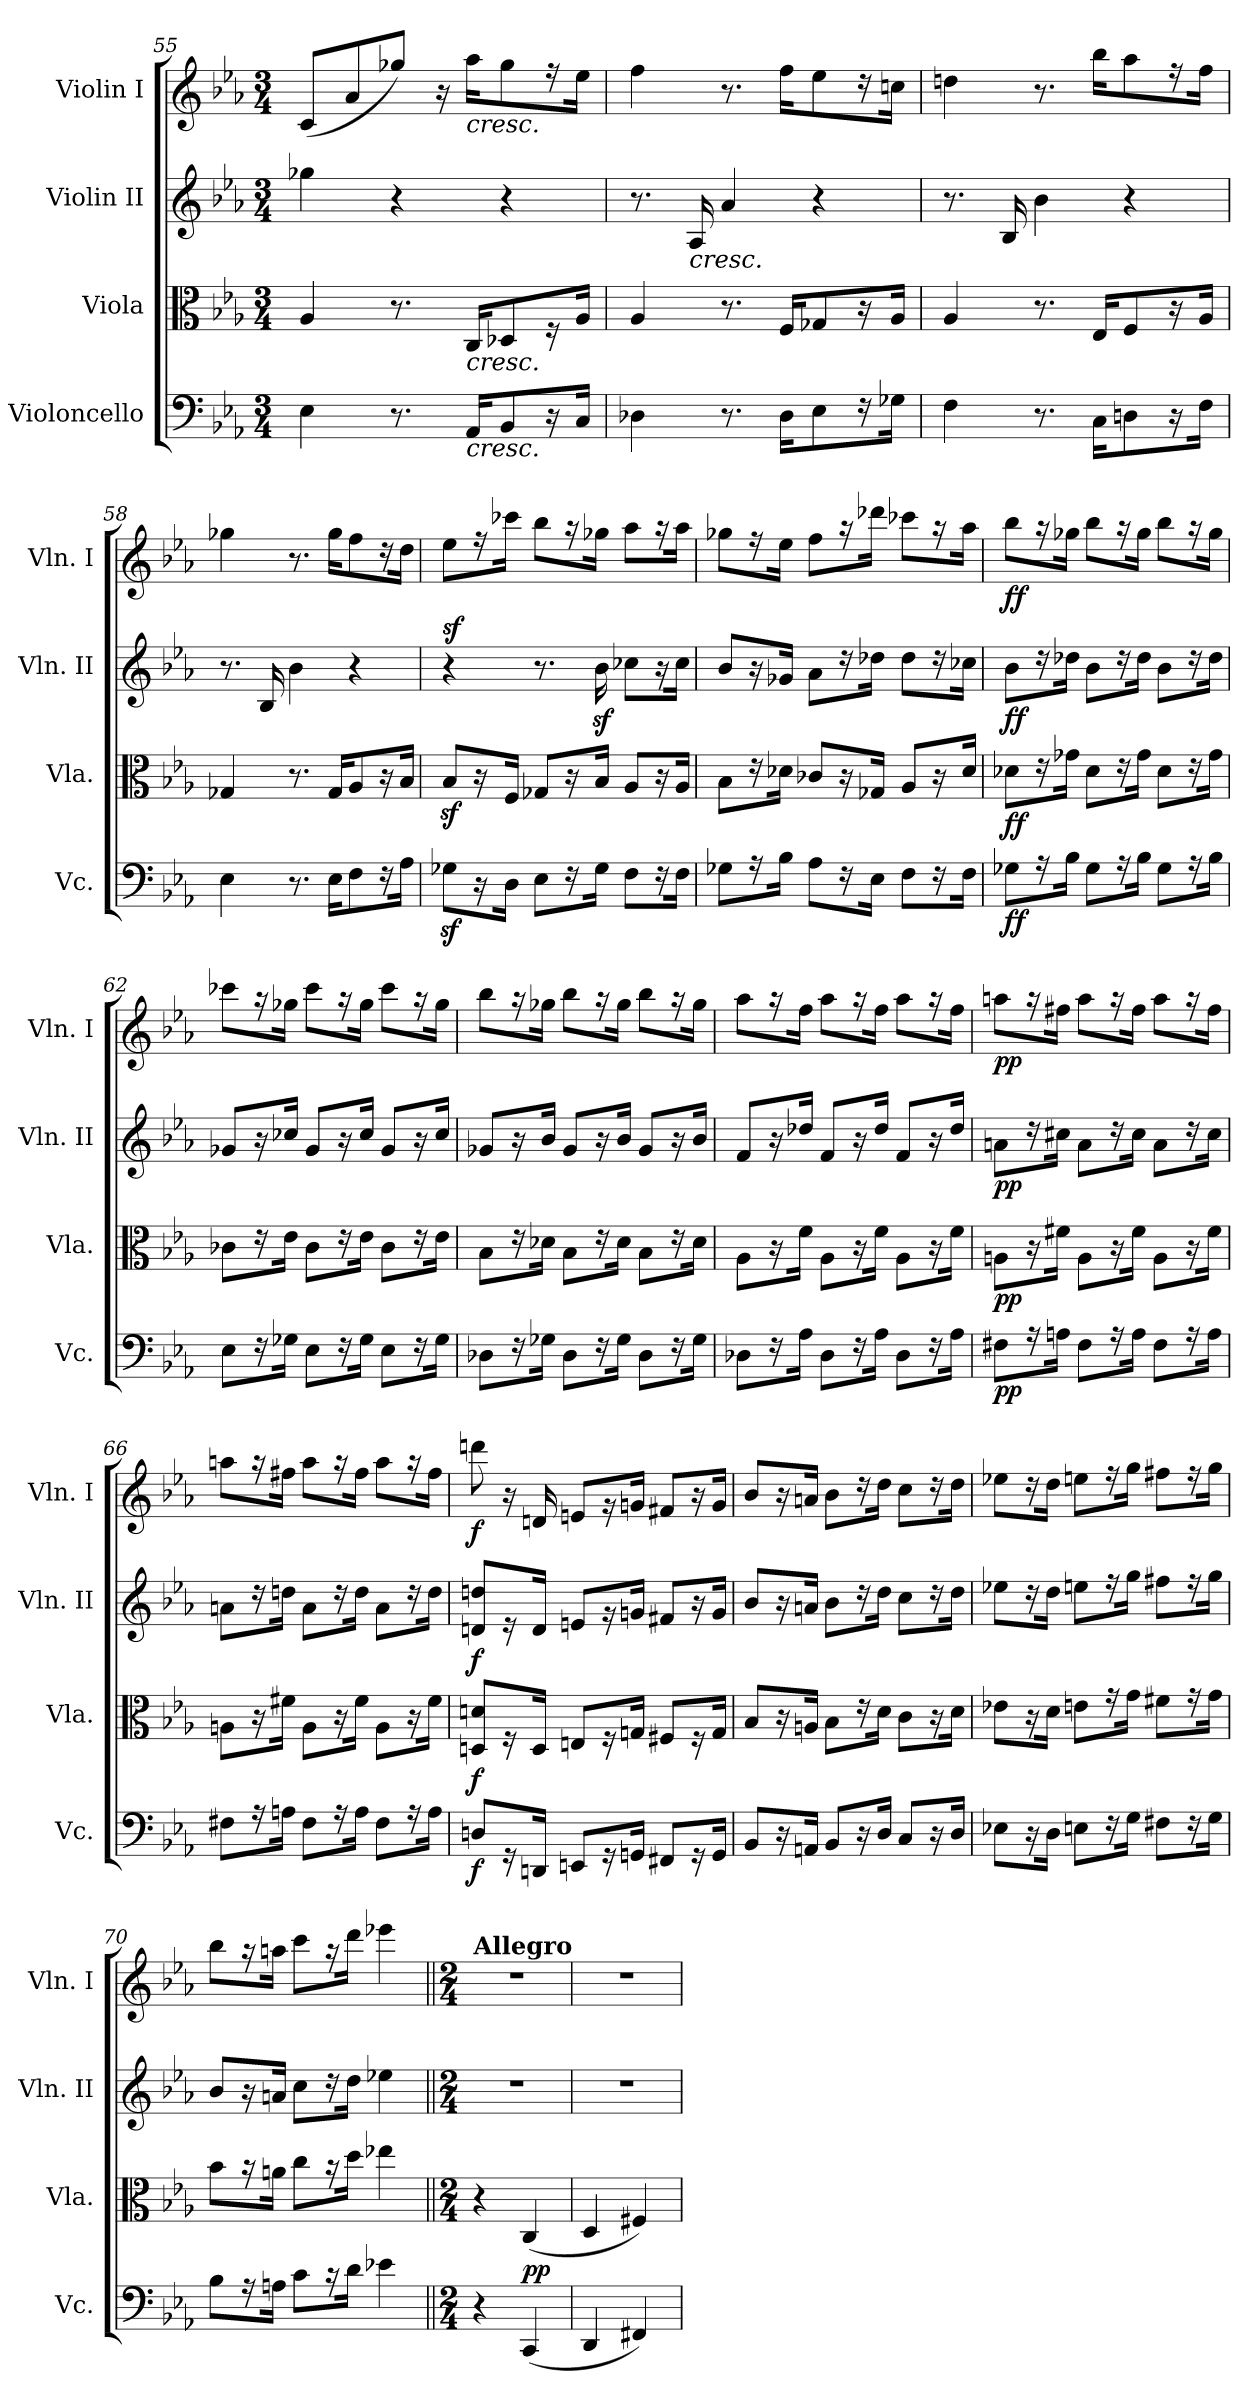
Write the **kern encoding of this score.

**kern	**dynam	**kern	**dynam	**kern	**dynam	**kern	**dynam
*part4	*part4	*part3	*part3	*part2	*part2	*part1	*part1
*staff4	*staff4	*staff3	*staff3	*staff2	*staff2	*staff1	*staff1
*I"Violoncello	*	*I"Viola	*	*I"Violin II	*	*I"Violin I	*
*I'Vc.	*	*I'Vla.	*	*I'Vln. II	*	*I'Vln. I	*
*clefF4	*	*clefC3	*	*clefG2	*	*clefG2	*
*k[b-e-a-]	*	*k[b-e-a-]	*	*k[b-e-a-]	*	*k[b-e-a-]	*
*E-:	*	*E-:	*	*E-:	*	*E-:	*
*M3/4	*	*M3/4	*	*M3/4	*	*M3/4	*
=55	=55	=55	=55	=55	=55	=55	=55
4E-	.	4A-	.	4gg-X	.	(8cL	.
.	.	.	.	.	.	8a-	.
8.r	.	8.r	.	4r	.	8gg-XJ)	.
.	.	.	.	.	.	16r	.
!	!	!	!	!	!	!LO:TX:b:i:t=cresc.	!
!	!	!LO:TX:b:i:t=cresc.	!	!	!	!	!
!LO:TX:b:i:t=cresc.	!	!	!	!	!	!	!
16AA-KL	.	16CKL	.	.	.	16aa-KL	.
8BB-	.	8D-X	.	4r	.	8gg-	.
16r	.	16r	.	.	.	16r	.
16CJk	.	16A-Jk	.	.	.	16ee-Jk	.
=56	=56	=56	=56	=56	=56	=56	=56
4D-X	.	4A-	.	8.r	.	4ff	.
!	!	!	!	!LO:TX:b:i:t=cresc.	!	!	!
.	.	.	.	16A-	.	.	.
8.r	.	8.r	.	4a-	.	8.r	.
16D-KL	.	16FKL	.	.	.	16ffKL	.
8E-	.	8G-X	.	4r	.	8ee-	.
16r	.	16r	.	.	.	16r	.
16G-XJk	.	16A-Jk	.	.	.	16ccnJk	.
=57	=57	=57	=57	=57	=57	=57	=57
4F	.	4A-	.	8.r	.	4ddn	.
.	.	.	.	16B-	.	.	.
8.r	.	8.r	.	4b-	.	8.r	.
16CKL	.	16E-KL	.	.	.	16bb-KL	.
8Dn	.	8F	.	4r	.	8aa-	.
16r	.	16r	.	.	.	16r	.
16FJk	.	16A-Jk	.	.	.	16ffJk	.
=58	=58	=58	=58	=58	=58	=58	=58
4E-	.	4G-X	.	8.r	.	4gg-X	.
.	.	.	.	16B-	.	.	.
8.r	.	8.r	.	4b-	.	8.r	.
16E-KL	.	16G-KL	.	.	.	16gg-KL	.
8F	.	8A-	.	4r	.	8ff	.
16r	.	16r	.	.	.	16r	.
16A-Jk	.	16B-Jk	.	.	.	16ddJk	.
=59	=59	=59	=59	=59	=59	=59	=59
!	!	!	!	!	!LO:DY:a	!	!
8G-XzL	.	8B-zL	.	4r	sf	8ee-L	.
16r	.	16r	.	.	.	16r	.
16DJk	.	16FJk	.	.	.	16ccc-XJk	.
8E-L	.	8G-XL	.	8.r	.	8bb-L	.
16r	.	16r	.	.	.	16r	.
16G-Jk	.	16B-Jk	.	16b-z	.	16gg-XJk	.
8FL	.	8A-L	.	8cc-XL	.	8aa-L	.
16r	.	16r	.	16r	.	16r	.
16FJk	.	16A-Jk	.	16cc-Jk	.	16aa-Jk	.
=60	=60	=60	=60	=60	=60	=60	=60
8G-XL	.	8B-L	.	8b-L	.	8gg-XL	.
16r	.	16r	.	16r	.	16r	.
16B-Jk	.	16d-XJk	.	16g-XJk	.	16ee-Jk	.
8A-L	.	8c-XL	.	8a-L	.	8ffL	.
16r	.	16r	.	16r	.	16r	.
16E-Jk	.	16G-XJk	.	16dd-XJk	.	16ddd-XJk	.
8FL	.	8A-L	.	8dd-L	.	8ccc-XL	.
16r	.	16r	.	16r	.	16r	.
16FJk	.	16d-Jk	.	16cc-XJk	.	16aa-Jk	.
=61	=61	=61	=61	=61	=61	=61	=61
8G-XL	ff	8d-XL	ff	8b-L	ff	8bb-L	ff
16r	.	16r	.	16r	.	16r	.
16B-Jk	.	16g-XJk	.	16dd-XJk	.	16gg-XJk	.
8G-L	.	8d-L	.	8b-L	.	8bb-L	.
16r	.	16r	.	16r	.	16r	.
16B-Jk	.	16g-Jk	.	16dd-Jk	.	16gg-Jk	.
8G-L	.	8d-L	.	8b-L	.	8bb-L	.
16r	.	16r	.	16r	.	16r	.
16B-Jk	.	16g-Jk	.	16dd-Jk	.	16gg-Jk	.
=62	=62	=62	=62	=62	=62	=62	=62
8E-L	.	8c-XL	.	8g-XL	.	8ccc-XL	.
16r	.	16r	.	16r	.	16r	.
16G-XJk	.	16e-Jk	.	16cc-XJk	.	16gg-XJk	.
8E-L	.	8c-L	.	8g-L	.	8ccc-L	.
16r	.	16r	.	16r	.	16r	.
16G-Jk	.	16e-Jk	.	16cc-Jk	.	16gg-Jk	.
8E-L	.	8c-L	.	8g-L	.	8ccc-L	.
16r	.	16r	.	16r	.	16r	.
16G-Jk	.	16e-Jk	.	16cc-Jk	.	16gg-Jk	.
=63	=63	=63	=63	=63	=63	=63	=63
8D-XL	.	8B-L	.	8g-XL	.	8bb-L	.
16r	.	16r	.	16r	.	16r	.
16G-XJk	.	16d-XJk	.	16b-Jk	.	16gg-XJk	.
8D-L	.	8B-L	.	8g-L	.	8bb-L	.
16r	.	16r	.	16r	.	16r	.
16G-Jk	.	16d-Jk	.	16b-Jk	.	16gg-Jk	.
8D-L	.	8B-L	.	8g-L	.	8bb-L	.
16r	.	16r	.	16r	.	16r	.
16G-Jk	.	16d-Jk	.	16b-Jk	.	16gg-Jk	.
=64	=64	=64	=64	=64	=64	=64	=64
8D-XL	.	8A-L	.	8fL	.	8aa-L	.
16r	.	16r	.	16r	.	16r	.
16A-Jk	.	16fJk	.	16dd-XJk	.	16ffJk	.
8D-L	.	8A-L	.	8fL	.	8aa-L	.
16r	.	16r	.	16r	.	16r	.
16A-Jk	.	16fJk	.	16dd-Jk	.	16ffJk	.
8D-L	.	8A-L	.	8fL	.	8aa-L	.
16r	.	16r	.	16r	.	16r	.
16A-Jk	.	16fJk	.	16dd-Jk	.	16ffJk	.
=65	=65	=65	=65	=65	=65	=65	=65
8F#XL	pp	8AnL	pp	8anL	pp	8aanL	pp
16r	.	16r	.	16r	.	16r	.
16AnJk	.	16f#XJk	.	16cc#XJk	.	16ff#XJk	.
8F#L	.	8AL	.	8aL	.	8aaL	.
16r	.	16r	.	16r	.	16r	.
16AJk	.	16f#Jk	.	16cc#Jk	.	16ff#Jk	.
8F#L	.	8AL	.	8aL	.	8aaL	.
16r	.	16r	.	16r	.	16r	.
16AJk	.	16f#Jk	.	16cc#Jk	.	16ff#Jk	.
=66	=66	=66	=66	=66	=66	=66	=66
8F#XL	.	8AnL	.	8anL	.	8aanL	.
16r	.	16r	.	16r	.	16r	.
16AnJk	.	16f#XJk	.	16ddnJk	.	16ff#XJk	.
8F#L	.	8AL	.	8aL	.	8aaL	.
16r	.	16r	.	16r	.	16r	.
16AJk	.	16f#Jk	.	16ddJk	.	16ff#Jk	.
8F#L	.	8AL	.	8aL	.	8aaL	.
16r	.	16r	.	16r	.	16r	.
16AJk	.	16f#Jk	.	16ddJk	.	16ff#Jk	.
=67	=67	=67	=67	=67	=67	=67	=67
8DnL	f	8Dn 8dnL	f	8dn 8ddnL	f	8dddn	f
16r	.	16r	.	16r	.	16r	.
16DDnJk	.	16DJk	.	16dJk	.	16dn	.
8EEnL	.	8EnL	.	8enL	.	8enL	.
16r	.	16r	.	16r	.	16r	.
16GGnJk	.	16GnJk	.	16gnJk	.	16gnJk	.
8FF#XL	.	8F#XL	.	8f#XL	.	8f#XL	.
16r	.	16r	.	16r	.	16r	.
16GGJk	.	16GJk	.	16gJk	.	16gJk	.
=68	=68	=68	=68	=68	=68	=68	=68
8BB-L	.	8B-L	.	8b-L	.	8b-L	.
16r	.	16r	.	16r	.	16r	.
16AAnJk	.	16AnJk	.	16anJk	.	16anJk	.
8BB-L	.	8B-L	.	8b-L	.	8b-L	.
16r	.	16r	.	16r	.	16r	.
16DJk	.	16dJk	.	16ddJk	.	16ddJk	.
8CL	.	8cL	.	8ccL	.	8ccL	.
16r	.	16r	.	16r	.	16r	.
16DJk	.	16dJk	.	16ddJk	.	16ddJk	.
=69	=69	=69	=69	=69	=69	=69	=69
8E-XL	.	8e-XL	.	8ee-XL	.	8ee-XL	.
16r	.	16r	.	16r	.	16r	.
16DJk	.	16dJk	.	16ddJk	.	16ddJk	.
8EnL	.	8enL	.	8eenL	.	8eenL	.
16r	.	16r	.	16r	.	16r	.
16GJk	.	16gJk	.	16ggJk	.	16ggJk	.
8F#XL	.	8f#XL	.	8ff#XL	.	8ff#XL	.
16r	.	16r	.	16r	.	16r	.
16GJk	.	16gJk	.	16ggJk	.	16ggJk	.
=70	=70	=70	=70	=70	=70	=70	=70
8B-L	.	8b-L	.	8b-L	.	8bb-L	.
16r	.	16r	.	16r	.	16r	.
16AnJk	.	16anJk	.	16anJk	.	16aanJk	.
8cL	.	8ccL	.	8ccL	.	8cccL	.
16r	.	16r	.	16r	.	16r	.
16dJk	.	16ddJk	.	16ddJk	.	16dddJk	.
4e-X	.	4ee-X	.	4ee-X	.	4eee-X	.
=71||	=71||	=71||	=71||	=71||	=71||	=71||	=71||
*M2/4	*	*M2/4	*	*M2/4	*	*M2/4	*
*	*	*	*	*	*	*MM120	*
!	!	!	!	!	!	!LO:TX:a:B:t=Allegro	!
4r	.	4r	.	2r	.	2r	.
!	!LO:DY:a	!	!	!	!	!	!
(4CC	pp	(4C	.	.	.	.	.
=72	=72	=72	=72	=72	=72	=72	=72
4DD	.	4D	.	2r	.	2r	.
4FF#X)	.	4F#X)	.	.	.	.	.
=	=	=	=	=	=	=	=
*-	*-	*-	*-	*-	*-	*-	*-
